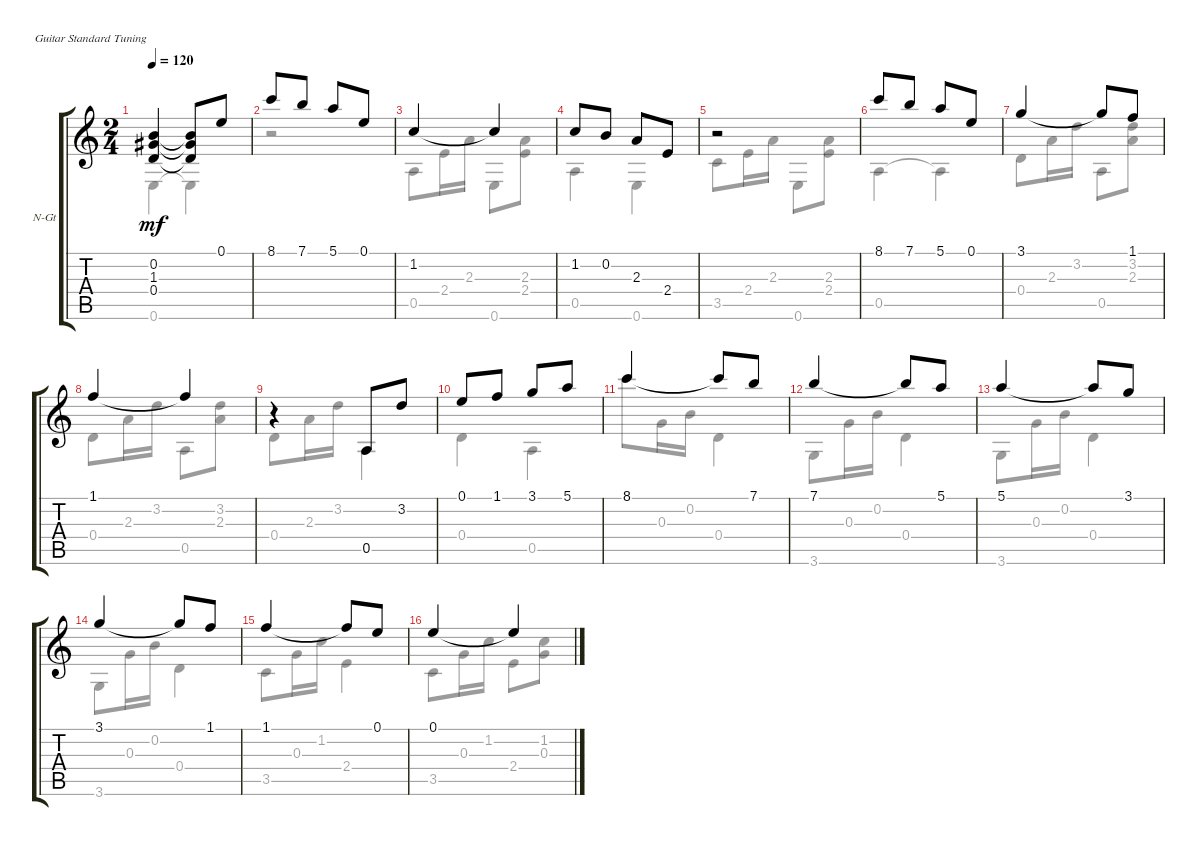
\defaultSystemsLayout 4
\bracketExtendMode groupsimilarinstruments
\firstSystemTrackNameOrientation horizontal
\otherSystemsTrackNameOrientation horizontal
\track ("Nylon Guitar" "N-Gt") {instrument acousticguitarnylon}
\staff {score tabs}
\tuning (E4 B3 G3 D3 A2 E2)
\voice
\ts (2 4)
\tempo 120
\clef g2
\ks c
(0.2 1.3 0.4).4{dy mf} (0.4{t} 1.3{t} 0.2{t}).8 0.1.8 |
8.1.8 7.1.8 5.1.8 0.1.8 |
1.2.4 1.2{t}.4 |
1.2.8 0.2.8 2.3.8 2.4.8 |
r.2 |
8.1.8 7.1.8 5.1.8 0.1.8 |
3.1.4 3.1{t}.8 1.1.8 |
1.1.4 1.1{t}.4 |
r.4 0.5.8 3.2.8 |
0.1.8 1.1.8 3.1.8 5.1.8 |
8.1.4 8.1{t}.8 7.1.8 |
7.1.4 7.1{t}.8 5.1.8 |
5.1.4 5.1{t}.8 3.1.8 |
3.1.4 3.1{t}.8 1.1.8 |
1.1.4 1.1{t}.8 0.1.8 |
0.1.4 0.1{t}.4
\voice
\clef g2
\ottava regular
\simile none
\ks c
0.6.4{dy mf} 0.6{t}.4 |
r.2 |
0.5.8 2.4.16 2.3.16 0.6.8 (2.4 2.3).8 |
0.5.4 0.6.4 |
3.5.8 2.4.16 2.3.16 0.6.8 (2.4 2.3).8 |
0.5.4 0.5{t}.4 |
0.4.8 2.3.16 3.2.16 0.5.8 (2.3 3.2).8 |
0.4.8 2.3.16 3.2.16 0.5.8 (2.3 3.2).8 |
0.4.8 2.3.16 3.2.16 0.5.4 |
0.4.4 0.5.4 |
8.1.8 0.3.16 0.2.16 0.4.4 |
3.6.8 0.3.16 0.2.16 0.4.4 |
3.6.8 0.3.16 0.2.16 0.4.4 |
3.6.8 0.3.16 0.2.16 0.4.4 |
3.5.8 0.3.16 1.2.16 2.4.4 |
3.5.8 0.3.16 1.2.16 2.4.8 (0.3 1.2).8
